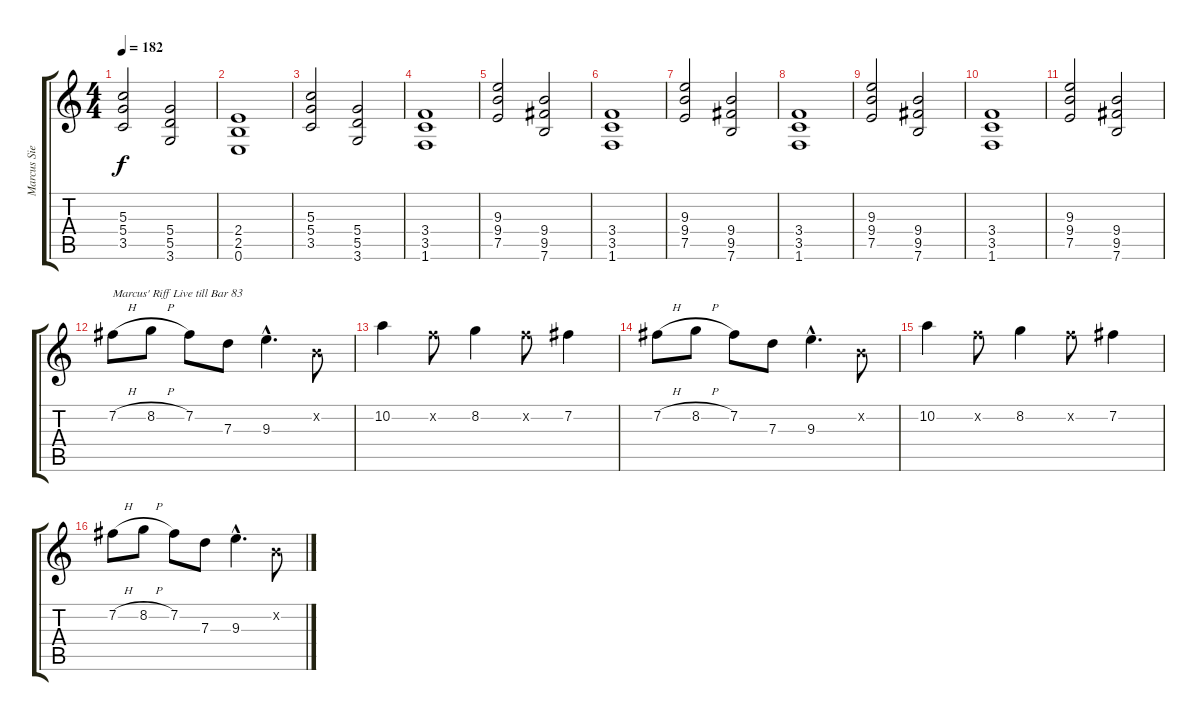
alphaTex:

\track ("Marcus Siepen" "Marcus Sie") {instrument overdrivenguitar}
\staff {score tabs}
\tuning (E4 B3 G3 D3 A2 E2) {hide}
\ts (4 4)
\tempo 182
\clef g2
\ks c
(5.3 5.4 3.5).2{dy f} (5.4 5.5 3.6).2 |
(2.4 2.5 0.6).1 |
(5.3 5.4 3.5).2 (5.4 5.5 3.6).2 |
(3.4 3.5 1.6).1 |
(9.3 9.4 7.5).2 (9.4 9.5 7.6).2 |
(3.4 3.5 1.6).1 |
(9.3 9.4 7.5).2 (9.4 9.5 7.6).2 |
(3.4 3.5 1.6).1 |
(9.3 9.4 7.5).2 (9.4 9.5 7.6).2 |
(3.4 3.5 1.6).1 |
(9.3 9.4 7.5).2 (9.4 9.5 7.6).2 |
7.2{h}.8{txt "Marcus' Riff Live till Bar 83"} 8.2{h}.8 7.2.8 7.3.8 9.3{hac}.4{d} 0.2{x}.8 |
10.2.4 6.2{x}.8 8.2.4 6.2{x}.8 7.2.4 |
7.2{h}.8 8.2{h}.8 7.2.8 7.3.8 9.3{hac}.4{d} 0.2{x}.8 |
10.2.4 6.2{x}.8 8.2.4 6.2{x}.8 7.2.4 |
7.2{h}.8 8.2{h}.8 7.2.8 7.3.8 9.3{hac}.4{d} 0.2{x}.8
